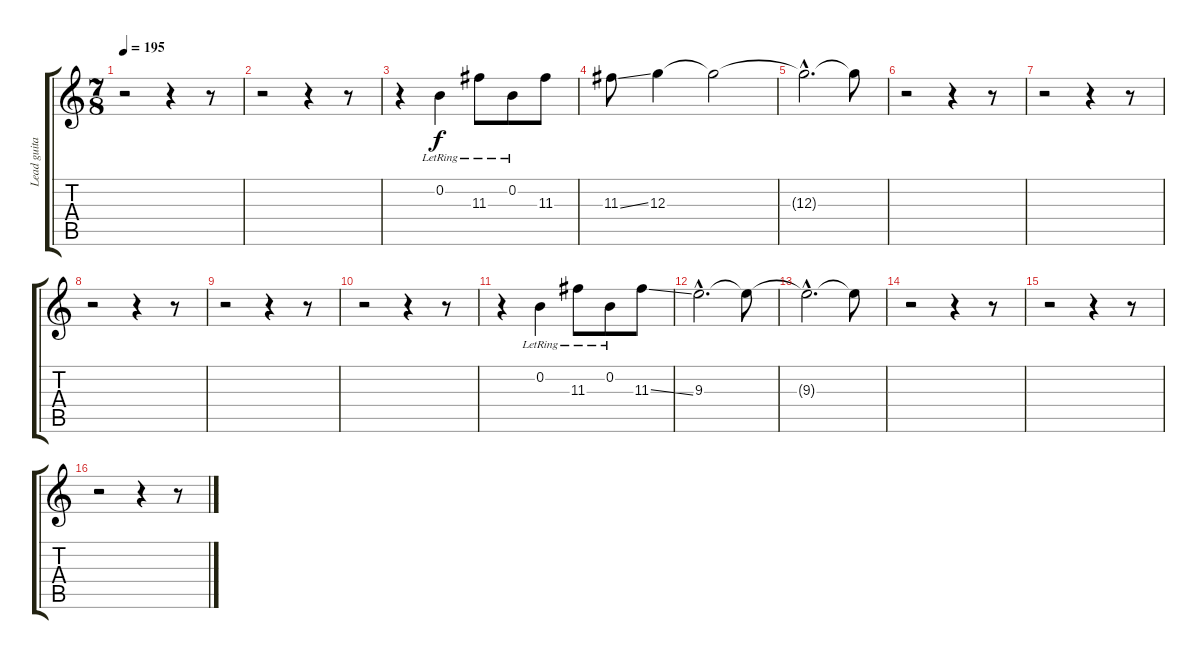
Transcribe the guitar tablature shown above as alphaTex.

\track ("Lead guitar" "Lead guita") {instrument overdrivenguitar}
\staff {score tabs}
\tuning (E4 B3 G3 D3 A2 E2) {hide}
\ts (7 8)
\tempo 195
\clef g2
\ks c
r.2{dy f} r.4 r.8 |
r.2 r.4 r.8 |
r.4{volume 16 instrument electricguitarjazz} 0.2{lr}.4 11.3{lr}.8 0.2{lr}.8 11.3.8 |
11.3{ss}.8{instrument electricguitarjazz} 12.3.4 12.3{t}.2 |
12.3{hac t}.2{d instrument electricguitarjazz} 12.3{t}.8 |
r.2 r.4 r.8 |
r.2 r.4 r.8 |
r.2 r.4 r.8 |
r.2 r.4 r.8 |
r.2 r.4 r.8 |
r.4{volume 16 instrument electricguitarjazz} 0.2{lr}.4 11.3{lr}.8 0.2{lr}.8 11.3{ss}.8 |
9.3{hac}.2{d instrument electricguitarjazz} 9.3{t}.8 |
9.3{hac t}.2{d instrument electricguitarjazz} 9.3{t}.8 |
r.2 r.4 r.8 |
r.2 r.4 r.8 |
r.2 r.4 r.8
